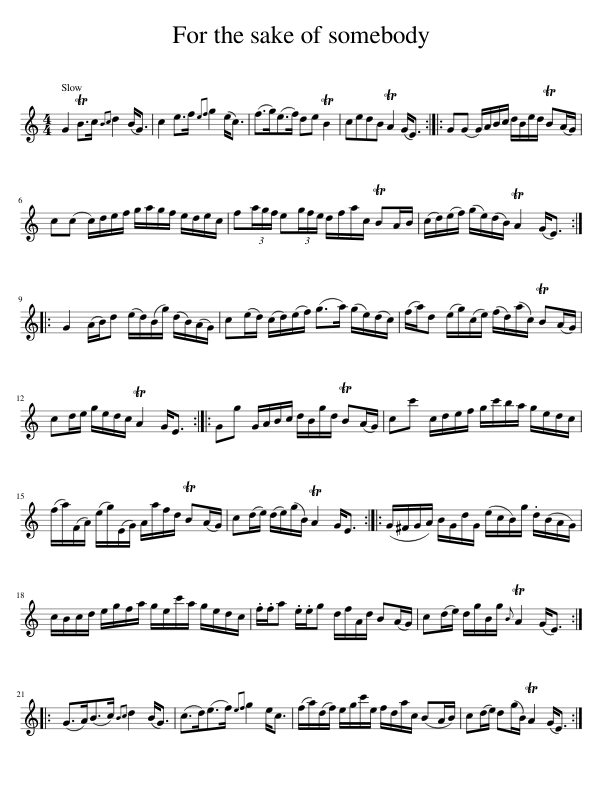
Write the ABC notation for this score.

X:1
L:1/8
M:4/4
I:linebreak $
K:C
V:1 treble
V:1
 G2 TB>c{Bc} d2 (B<G) | c2 e>f{ef} g2 (e<c) | (f>g)(e>f) de TB2 | cedB TA2 (G<E) :: G(G G/)A/B/c/ d/B/e/d/ TB(A/G/) |$ %5
 c(c c/)d/e/f/ g/a/g/f/ e/d/e/c/ | f(3a/g/f/ e(3g/f/e/ d/f/a/c/ TBA/B/ | (c/d/)(e/f/) (g/e/)(d/B/) TA2 (G<E) ::$ G2 (A/B/)d (e/d/)(B/g/) (d/B/)(A/G/) | c(e/d/) (c/d/)(e/f/) (g>a) (g/e/)(d/c/) | %10
 (f/a/)d (e/g/)(c/e/) (f/d/)(a/c/) TB(A/G/) |$ cd/e/ g/e/d/c/ TA2 G<E :: Gg G/A/B/c/ d/B/g/d/ TB(A/G/) | cc' c/d/e/f/ g/c'/b/a/ g/e/d/c/ |$ (f/a/)(F/A/) (e/g/)(E/G/) A/a/f/d/ TB(A/G/) | %15
 c(d/e/) (d/e/)(g/B/) TA2 G<E :: (G/^F/G/A/) B/G/d/G/ (e/c/B/)g/ .d/(B/A/G/) |$ c/B/c/d/ e/g/f/a/ g/e/c'/a/ g/e/d/c/ | .f/.f/a .e/.e/g d/f/A/d/ B(A/G/) | c(d/e/) d/g/B/g/{B} TA2 (G<E) ::$ %20
 (G>A)(B>c){Bc} d2 (B<G) | (c>d)(e>f){ef} g2 e<c | (f/a/)(d/f/) e/g/c'/e/ f/d/a/c/ (BA/B/) | c(d/e/) d(g/B/) TA2 (G<E) :| %24
